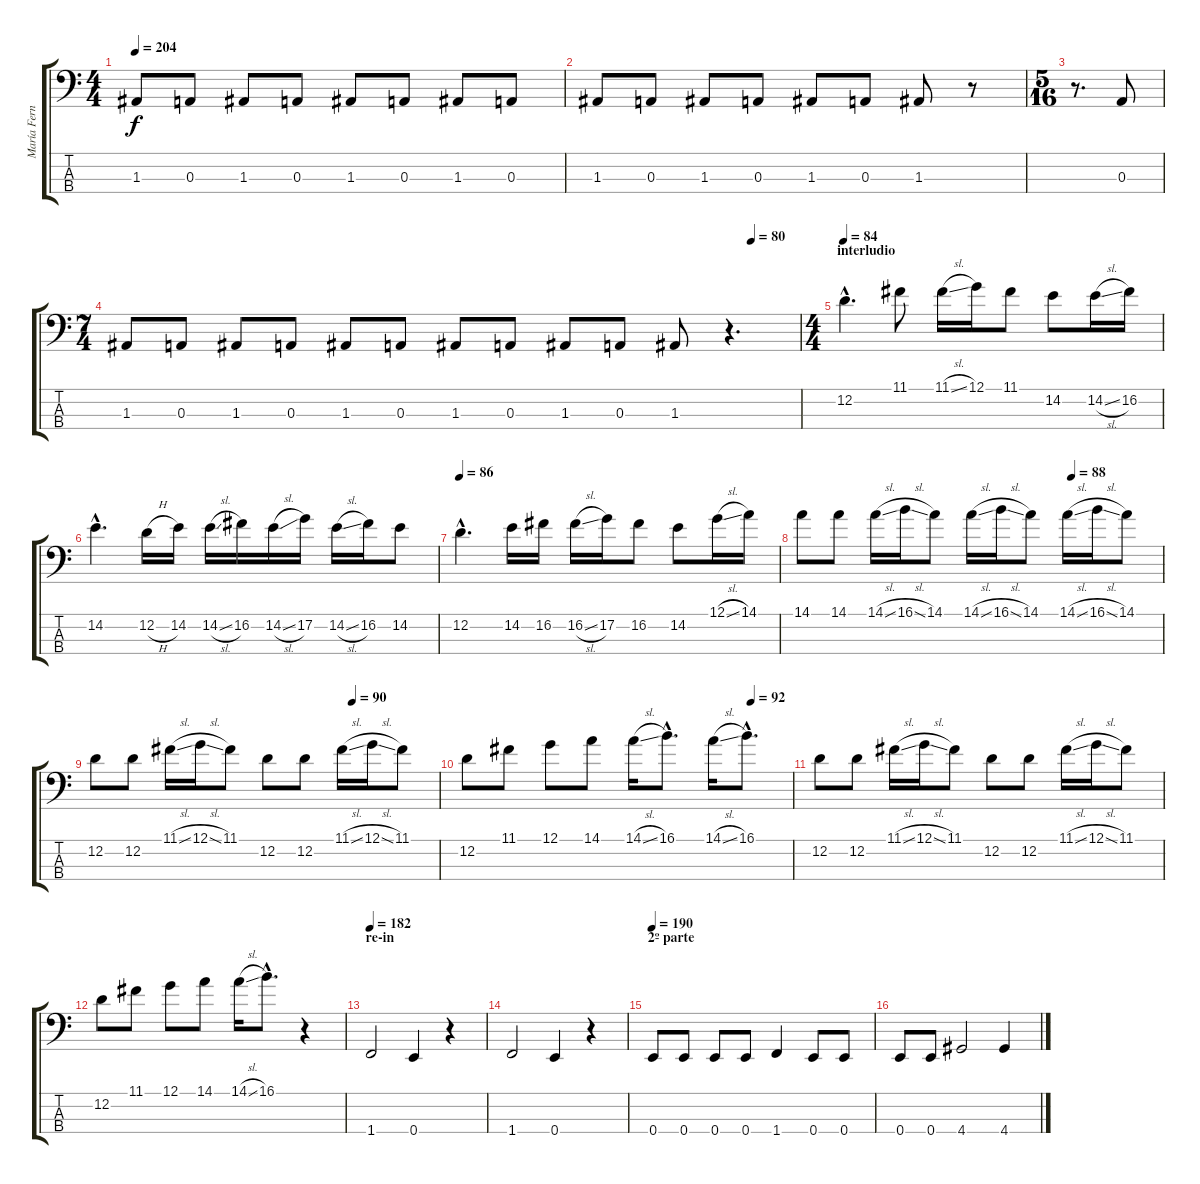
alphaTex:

\track ("María Fernanda (bajo)" "María Fern") {instrument electricbasspick}
\staff {score tabs}
\tuning (G2 D2 A1 E1) {hide}
\ts (4 4)
\tempo 204
\clef f4
\ks c
1.3.8{dy f} 0.3.8 1.3.8 0.3.8 1.3.8 0.3.8 1.3.8 0.3.8 |
1.3.8 0.3.8 1.3.8 0.3.8 1.3.8 0.3.8 1.3.8 r.8 |
\ts (5 16)
r.8{d} 0.3.8 |
\ts (7 4)
\tempo (80 0.9285714285714286)
1.3.8 0.3.8 1.3.8 0.3.8 1.3.8 0.3.8 1.3.8 0.3.8 1.3.8 0.3.8 1.3.8 r.4{d} |
\ts (4 4)
\section ("" "interludio")
\tempo 84
12.2{hac}.4{d volume 10 instrument fretlessbass} 11.1.8 11.1{sl}.16 12.1.16 11.1.8 14.2.8 14.2{sl}.16 16.2.16 |
14.2{hac}.4{d} 12.2{h}.16 14.2.16 14.2{sl}.16 16.2.16 14.2{sl}.16 17.2.16 14.2{sl}.16 16.2.16 14.2.8 |
\tempo 86
12.2{hac}.4{d} 14.2.16 16.2.16 16.2{sl}.16 17.2.16 16.2.8 14.2.8 12.1{sl}.16 14.1.16 |
\tempo (88 0.75)
14.1.8 14.1.8 14.1{sl}.16 16.1{sl}.16 14.1.8 14.1{sl}.16 16.1{sl}.16 14.1.8 14.1{sl}.16 16.1{sl}.16 14.1.8 |
\tempo (90 0.75)
12.2.8 12.2.8 11.1{sl}.16 12.1{sl}.16 11.1.8 12.2.8 12.2.8 11.1{sl}.16 12.1{sl}.16 11.1.8 |
\tempo (92 0.875)
12.2.8 11.1.8 12.1.8 14.1.8 14.1{sl}.16 16.1{hac}.8{d} 14.1{sl}.16 16.1{hac}.8{d} |
12.2.8 12.2.8 11.1{sl}.16 12.1{sl}.16 11.1.8 12.2.8 12.2.8 11.1{sl}.16 12.1{sl}.16 11.1.8 |
12.2.8 11.1.8 12.1.8 14.1.8 14.1{sl}.16 16.1{hac}.8{d} r.4 |
\section ("" "re-in")
\tempo 182
1.4.2{volume 14 instrument electricbasspick} 0.4.4 r.4 |
1.4.2 0.4.4 r.4 |
\section ("" "2º parte")
\tempo 190
0.4.8 0.4.8 0.4.8 0.4.8 1.4.4 0.4.8 0.4.8 |
0.4.8 0.4.8 4.4.2 4.4.4
